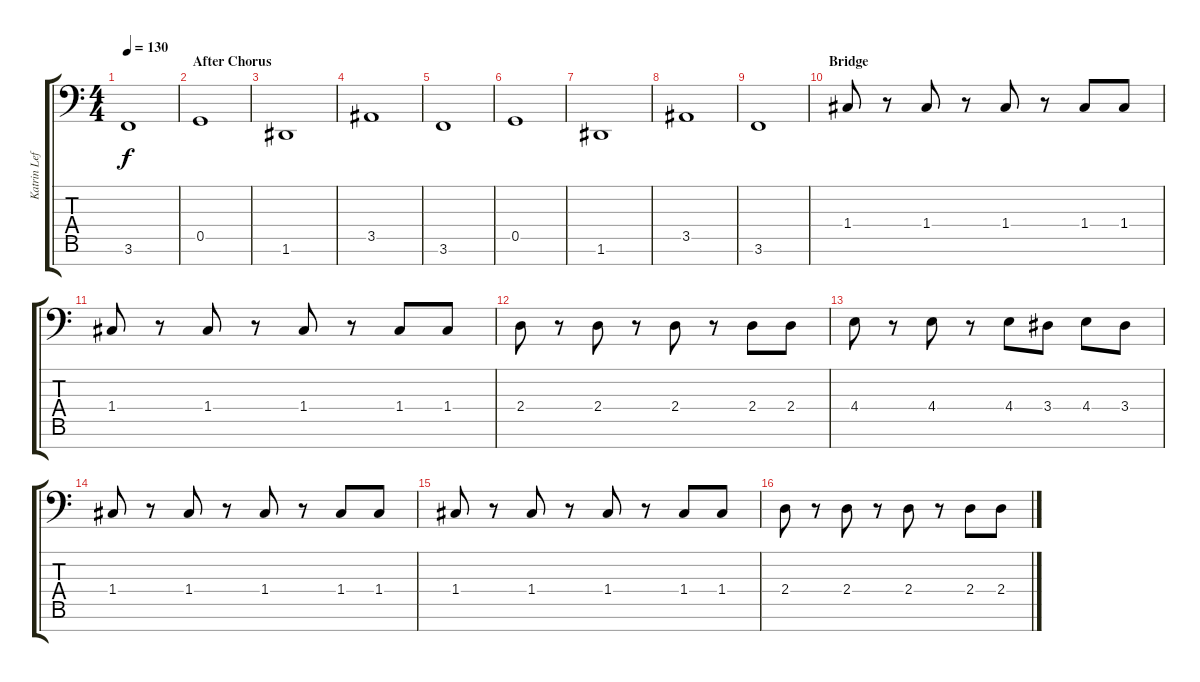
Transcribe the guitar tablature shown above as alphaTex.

\track ("Katrin Left Hand" "Katrin Lef") {instrument stringensemble1}
\staff {score tabs}
\tuning (D4 A3 F3 C3 G2 D2 C-1) {hide}
\ts (4 4)
\tempo 130
\clef f4
\ks c
3.6.1{dy f} |
\section ("" "After Chorus")
0.5.1 |
1.6.1 |
3.5.1 |
3.6.1 |
0.5.1 |
1.6.1 |
3.5.1 |
3.6.1 |
\section ("" "Bridge")
1.4.8 r.8 1.4.8 r.8 1.4.8 r.8 1.4.8 1.4.8 |
1.4.8 r.8 1.4.8 r.8 1.4.8 r.8 1.4.8 1.4.8 |
2.4.8 r.8 2.4.8 r.8 2.4.8 r.8 2.4.8 2.4.8 |
4.4.8 r.8 4.4.8 r.8 4.4.8 3.4.8 4.4.8 3.4.8 |
1.4.8 r.8 1.4.8 r.8 1.4.8 r.8 1.4.8 1.4.8 |
1.4.8 r.8 1.4.8 r.8 1.4.8 r.8 1.4.8 1.4.8 |
2.4.8 r.8 2.4.8 r.8 2.4.8 r.8 2.4.8 2.4.8
